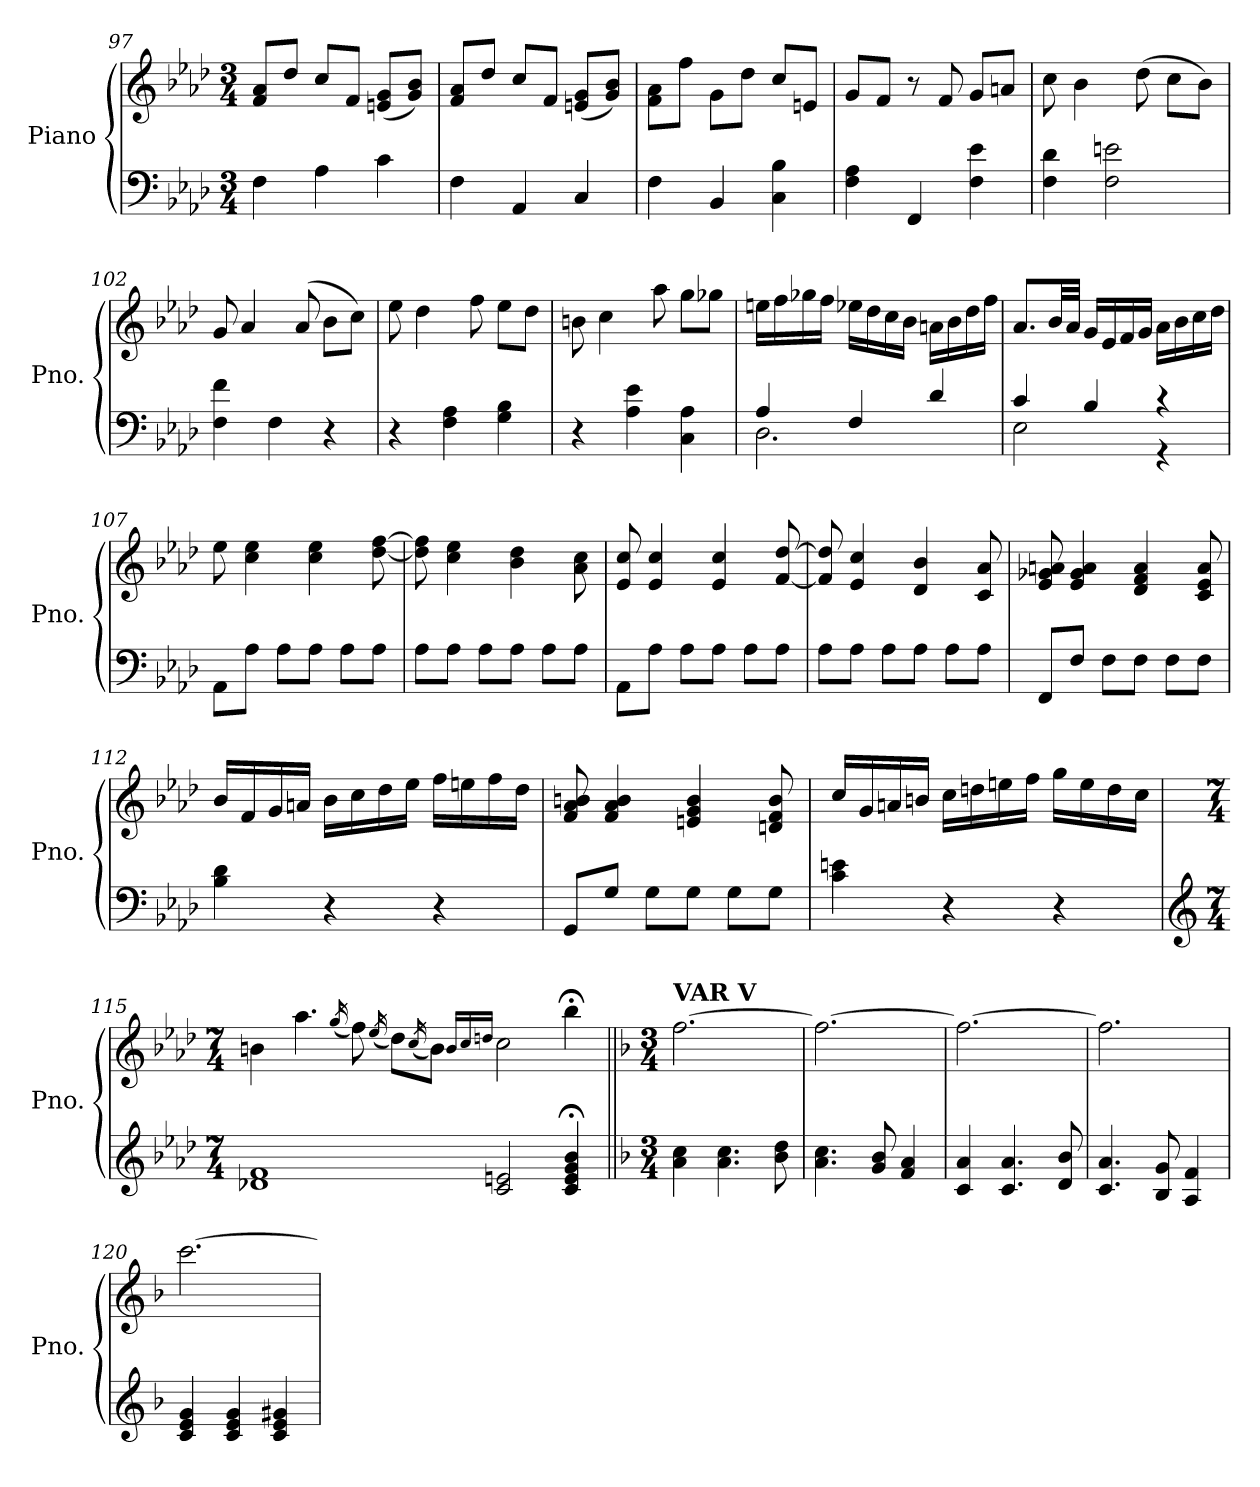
**kern	**kern
*part1	*part1
*staff2	*staff1
*I"Piano	*
*I'Pno.	*
*clefF4	*clefG2
*k[b-e-a-d-]	*k[b-e-a-d-]
*f:	*f:
*M3/4	*M3/4
=97	=97
4F\	8f/ 8a-/L
.	8dd-/J
4A-\	8cc/L
.	8f/J
4c\	(<8en/ 8g/L
.	8g/ 8b-/J)
=98	=98
4F\	8f/ 8a-/L
.	8dd-/J
4AA-/	8cc/L
.	8f/J
4C/	(<8en/ 8g/L
.	8g/ 8b-/J)
=99	=99
4F\	8f\ 8a-\L
.	8ff\J
4BB-/	8g\L
.	8dd-\J
4C\ 4B-\	8cc/L
.	8en/J
!!LO:PB:g=z
=100	=100
4F\ 4A-\	8g/L
.	8f/J
4FF/	8r
.	8f/
4F\ 4e-\	8g/L
.	8an/J
=101	=101
4F\ 4d-\	8cc\
.	4b-\
2F\ 2en\	.
.	(>8dd-\
.	8cc\L
.	8b-\J)
=102	=102
4F\ 4f\	8g/
.	4a-/
4F\	.
.	(>8a-/
4r	8b-\L
.	8cc\J)
=103	=103
4r	8ee-\
.	4dd-\
4F\ 4A-\	.
.	8ff\
4G\ 4B-\	8ee-\L
.	8dd-\J
=104	=104
4r	8bn\
.	4cc\
4A-\ 4e-\	.
.	8aa-\
4C\ 4A-\	8gg\L
.	8gg-X\J
!!LO:LB:g=z
=105	=105
*^	*
4A-/	2.D-\	16een\LL
.	.	16ff\
.	.	16gg-X\
.	.	16ff\JJ
4F/	.	16ee-X\LL
.	.	16dd-\
.	.	16cc\
.	.	16b-\JJ
4d-/	.	16an\LL
.	.	16b-\
.	.	16dd-\
.	.	16ff\JJ
=106	=106	=106
4c/	2E-\	8.a-/L
.	.	32b-/LL
.	.	32a-/JJJ
4B-/	.	16g/LL
.	.	16e-/
.	.	16f/
.	.	16g/JJ
4r	4r	16a-\LL
.	.	16b-\
.	.	16cc\
.	.	16dd-\JJ
*v	*v	*
=107	=107
8AA-\L	8ee-\
8A-\J	4cc\ 4ee-\
8A-\L	.
8A-\J	4cc\ 4ee-\
8A-\L	.
8A-\J	[8dd-\ [8ff\
=108	=108
8A-\L	8dd-\] 8ff\]
8A-\J	4cc\ 4ee-\
8A-\L	.
8A-\J	4b-\ 4dd-\
8A-\L	.
8A-\J	8a-\ 8cc\
=109	=109
8AA-\L	8e-/ 8cc/
8A-\J	4e-/ 4cc/
8A-\L	.
8A-\J	4e-/ 4cc/
8A-\L	.
8A-\J	[8f/ [8dd-/
!!LO:LB:g=z
=110	=110
8A-\L	8f/] 8dd-/]
8A-\J	4e-/ 4cc/
8A-\L	.
8A-\J	4d-/ 4b-/
8A-\L	.
8A-\J	8c/ 8a-/
=111	=111
8FF/L	8e-/ 8g-X/ 8an/
8F/J	4e-/ 4g-/ 4a/
8F\L	.
8F\J	4d-/ 4f/ 4a/
8F\L	.
8F\J	8c/ 8e-/ 8a/
=112	=112
4B-\ 4d-\	16b-/LL
.	16f/
.	16g/
.	16an/JJ
4r	16b-\LL
.	16cc\
.	16dd-\
.	16ee-\JJ
4r	16ff\LL
.	16een\
.	16ff\
.	16dd-\JJ
=113	=113
8GG/L	8f/ 8a-/ 8bn/
8G/J	4f/ 4a-/ 4b/
8G\L	.
8G\J	4en/ 4g/ 4b/
8G\L	.
8G\J	8dn/ 8f/ 8b/
!!LO:LB:g=z
=114	=114
4c\ 4en\	16cc/LL
.	16g/
.	16an/
.	16bn/JJ
4r	16cc\LL
.	16ddn\
.	16een\
.	16ff\JJ
4r	16gg\LL
.	16ee\
.	16dd\
.	16cc\JJ
=115	=115
*clefG2	*
*M7/4	*M7/4
1d-X 1f	4bn\
.	4.aa-\
.	(<16qgg/
.	8ff\)
.	(<16qee-/
.	8dd-\L)
.	(<16qcc/
.	8b\J)
.	16qb/LL
.	16qcc/
.	16qddn/JJ
2c/ 2en/	2cc\
4c/;< 4e/;< 4g/;< 4b-/;<	4bb-;<\
=116||	=116||
*k[b-]	*k[b-]
*F:	*F:
*M3/4	*M3/4
!	!LO:TX:a:B:t=VAR V
4a\ 4cc\	[2.ff\
4.a\ 4.cc\	.
8b-\ 8dd\	.
=117	=117
4.a\ 4.cc\	2.ff\_
8g/ 8b-/	.
4f/ 4a/	.
!!LO:LB:g=z
=118	=118
4c/ 4a/	2.ff\_
4.c/ 4.a/	.
8d/ 8b-/	.
=119	=119
4.c/ 4.a/	2.ff\]
8B-/ 8g/	.
4A/ 4f/	.
=120	=120
4c/ 4e/ 4g/	[2.ccc\
4c/ 4e/ 4g/	.
4c/ 4e/ 4g#X/	.
=	=
*-	*-
